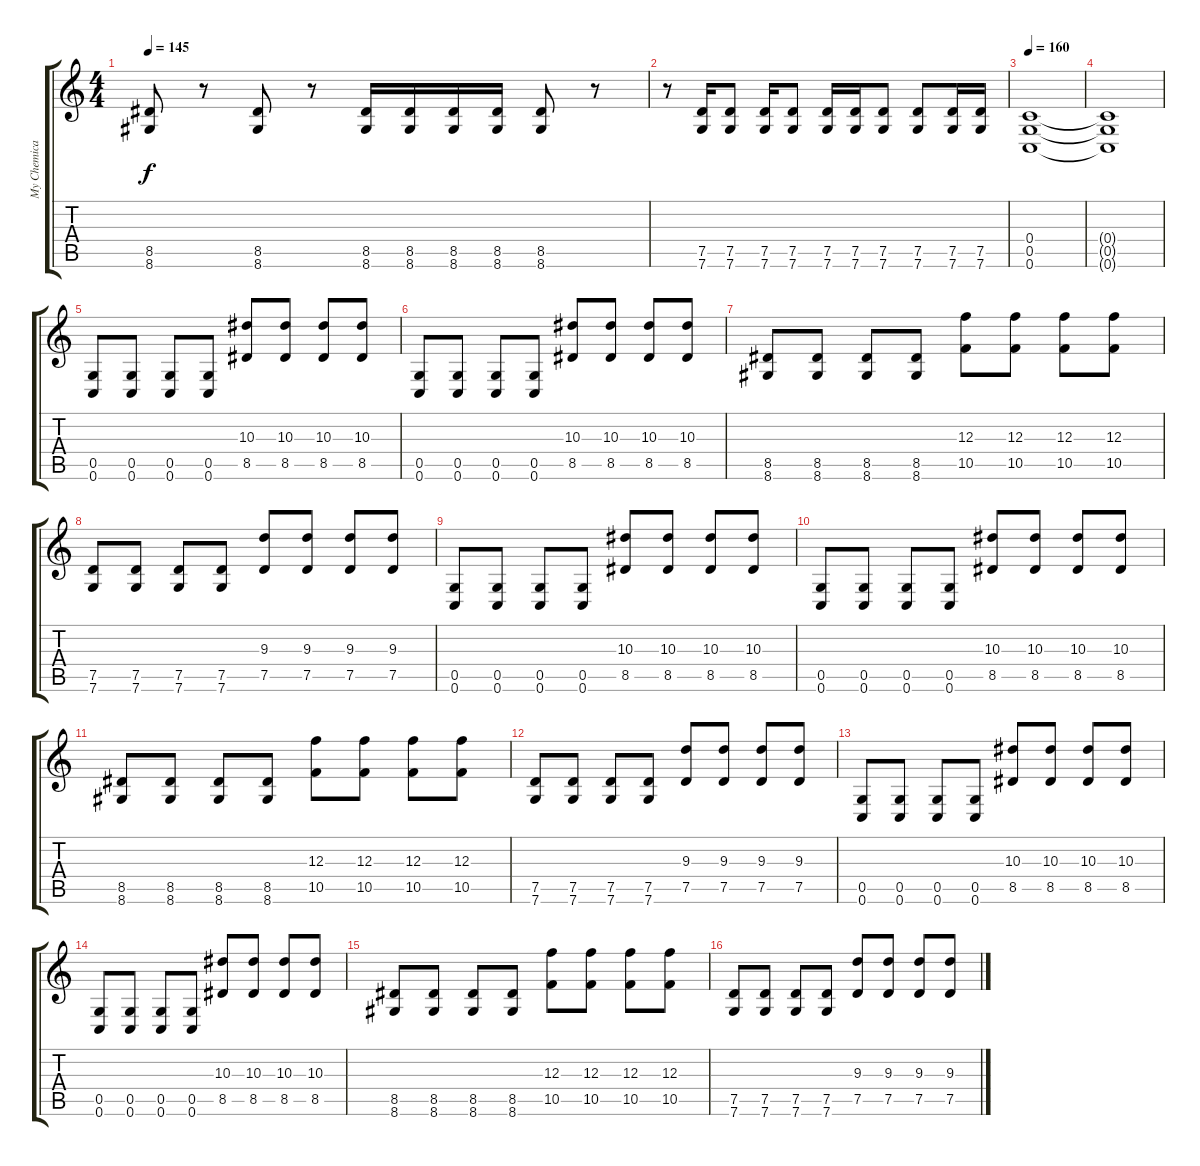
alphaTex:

\track ("My Chemical Kevin" "My Chemica") {instrument overdrivenguitar}
\staff {score tabs}
\tuning (D4 A3 F3 C3 G2 C2) {hide}
\ts (4 4)
\tempo 145
\clef g2
\ks c
(8.5 8.6).8{dy f} r.8 (8.5 8.6).8 r.8 (8.5 8.6).16 (8.5 8.6).16 (8.5 8.6).16 (8.5 8.6).16 (8.5 8.6).8 r.8 |
r.8 (7.5 7.6).16 (7.5 7.6).8 (7.5 7.6).16 (7.5 7.6).8 (7.5 7.6).16 (7.5 7.6).16 (7.5 7.6).8 (7.5 7.6).8 (7.5 7.6).16 (7.5 7.6).16 |
\tempo 160
(0.4 0.5 0.6).1 |
(0.4{t} 0.5{t} 0.6{t}).1 |
(0.5 0.6).8 (0.5 0.6).8 (0.5 0.6).8 (0.5 0.6).8 (10.3 8.5).8 (10.3 8.5).8 (10.3 8.5).8 (10.3 8.5).8 |
(0.5 0.6).8 (0.5 0.6).8 (0.5 0.6).8 (0.5 0.6).8 (10.3 8.5).8 (10.3 8.5).8 (10.3 8.5).8 (10.3 8.5).8 |
(8.5 8.6).8 (8.5 8.6).8 (8.5 8.6).8 (8.5 8.6).8 (12.3 10.5).8 (12.3 10.5).8 (12.3 10.5).8 (12.3 10.5).8 |
(7.5 7.6).8 (7.5 7.6).8 (7.5 7.6).8 (7.5 7.6).8 (9.3 7.5).8 (9.3 7.5).8 (9.3 7.5).8 (9.3 7.5).8 |
(0.5 0.6).8 (0.5 0.6).8 (0.5 0.6).8 (0.5 0.6).8 (10.3 8.5).8 (10.3 8.5).8 (10.3 8.5).8 (10.3 8.5).8 |
(0.5 0.6).8 (0.5 0.6).8 (0.5 0.6).8 (0.5 0.6).8 (10.3 8.5).8 (10.3 8.5).8 (10.3 8.5).8 (10.3 8.5).8 |
(8.5 8.6).8 (8.5 8.6).8 (8.5 8.6).8 (8.5 8.6).8 (12.3 10.5).8 (12.3 10.5).8 (12.3 10.5).8 (12.3 10.5).8 |
(7.5 7.6).8 (7.5 7.6).8 (7.5 7.6).8 (7.5 7.6).8 (9.3 7.5).8 (9.3 7.5).8 (9.3 7.5).8 (9.3 7.5).8 |
(0.5 0.6).8 (0.5 0.6).8 (0.5 0.6).8 (0.5 0.6).8 (10.3 8.5).8 (10.3 8.5).8 (10.3 8.5).8 (10.3 8.5).8 |
(0.5 0.6).8 (0.5 0.6).8 (0.5 0.6).8 (0.5 0.6).8 (10.3 8.5).8 (10.3 8.5).8 (10.3 8.5).8 (10.3 8.5).8 |
(8.5 8.6).8 (8.5 8.6).8 (8.5 8.6).8 (8.5 8.6).8 (12.3 10.5).8 (12.3 10.5).8 (12.3 10.5).8 (12.3 10.5).8 |
(7.5 7.6).8 (7.5 7.6).8 (7.5 7.6).8 (7.5 7.6).8 (9.3 7.5).8 (9.3 7.5).8 (9.3 7.5).8 (9.3 7.5).8
